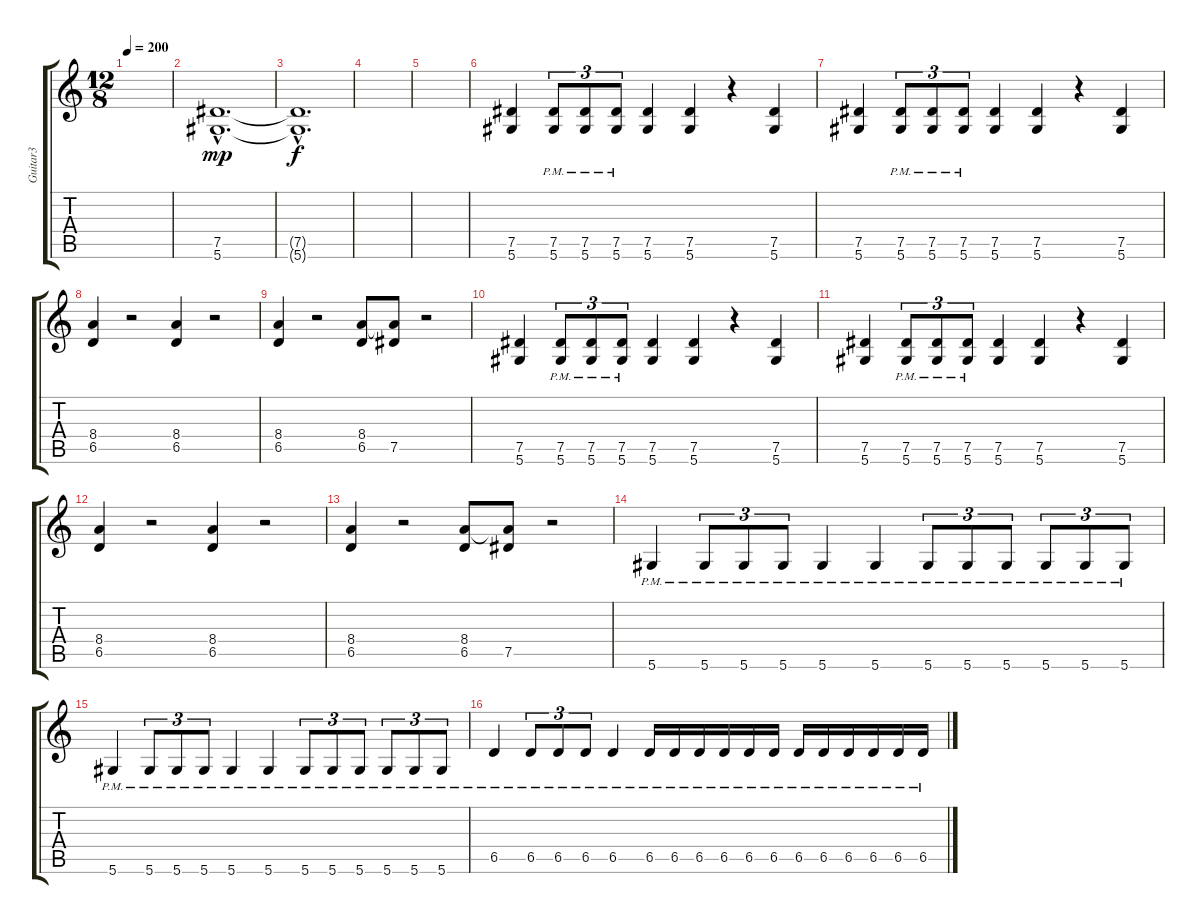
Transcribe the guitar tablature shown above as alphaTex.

\track ("Guitar3" "Guitar3") {instrument distortionguitar}
\staff {score tabs}
\tuning (Eb4 Bb3 Gb3 Db3 Ab2 Eb2) {hide}
\ts (12 8)
\tempo 200
\clef g2
\ks c
|
(7.5{hac} 5.6{hac}).1{d dy mp} |
(7.5{hac t} 5.6{hac t}).1{d dy f} |
|
|
(7.5 5.6).4 (7.5 5.6{pm}).8{tu (3 2)} (7.5 5.6{pm}).8{tu (3 2)} (7.5 5.6{pm}).8{tu (3 2)} (7.5 5.6).4 (7.5 5.6).4 r.4 (7.5 5.6).4 |
(7.5 5.6).4 (7.5 5.6{pm}).8{tu (3 2)} (7.5 5.6{pm}).8{tu (3 2)} (7.5 5.6{pm}).8{tu (3 2)} (7.5 5.6).4 (7.5 5.6).4 r.4 (7.5 5.6).4 |
(8.4 6.5).4 r.2 (8.4 6.5).4 r.2 |
(8.4 6.5).4 r.2 (8.4 6.5).8 (8.4{t} 7.5).8 r.2 |
(7.5 5.6).4 (7.5 5.6{pm}).8{tu (3 2)} (7.5 5.6{pm}).8{tu (3 2)} (7.5 5.6{pm}).8{tu (3 2)} (7.5 5.6).4 (7.5 5.6).4 r.4 (7.5 5.6).4 |
(7.5 5.6).4 (7.5 5.6{pm}).8{tu (3 2)} (7.5 5.6{pm}).8{tu (3 2)} (7.5 5.6{pm}).8{tu (3 2)} (7.5 5.6).4 (7.5 5.6).4 r.4 (7.5 5.6).4 |
(8.4 6.5).4 r.2 (8.4 6.5).4 r.2 |
(8.4 6.5).4 r.2 (8.4 6.5).8 (8.4{t} 7.5).8 r.2 |
5.6{pm}.4 5.6{pm}.8{tu (3 2)} 5.6{pm}.8{tu (3 2)} 5.6{pm}.8{tu (3 2)} 5.6{pm}.4 5.6{pm}.4 5.6{pm}.8{tu (3 2)} 5.6{pm}.8{tu (3 2)} 5.6{pm}.8{tu (3 2)} 5.6{pm}.8{tu (3 2)} 5.6{pm}.8{tu (3 2)} 5.6{pm}.8{tu (3 2)} |
5.6{pm}.4 5.6{pm}.8{tu (3 2)} 5.6{pm}.8{tu (3 2)} 5.6{pm}.8{tu (3 2)} 5.6{pm}.4 5.6{pm}.4 5.6{pm}.8{tu (3 2)} 5.6{pm}.8{tu (3 2)} 5.6{pm}.8{tu (3 2)} 5.6{pm}.8{tu (3 2)} 5.6{pm}.8{tu (3 2)} 5.6{pm}.8{tu (3 2)} |
6.5{pm}.4 6.5{pm}.8{tu (3 2)} 6.5{pm}.8{tu (3 2)} 6.5{pm}.8{tu (3 2)} 6.5{pm}.4 6.5{pm}.16 6.5{pm}.16 6.5{pm}.16 6.5{pm}.16 6.5{pm}.16 6.5{pm}.16 6.5{pm}.16 6.5{pm}.16 6.5{pm}.16 6.5{pm}.16 6.5{pm}.16 6.5{pm}.16
